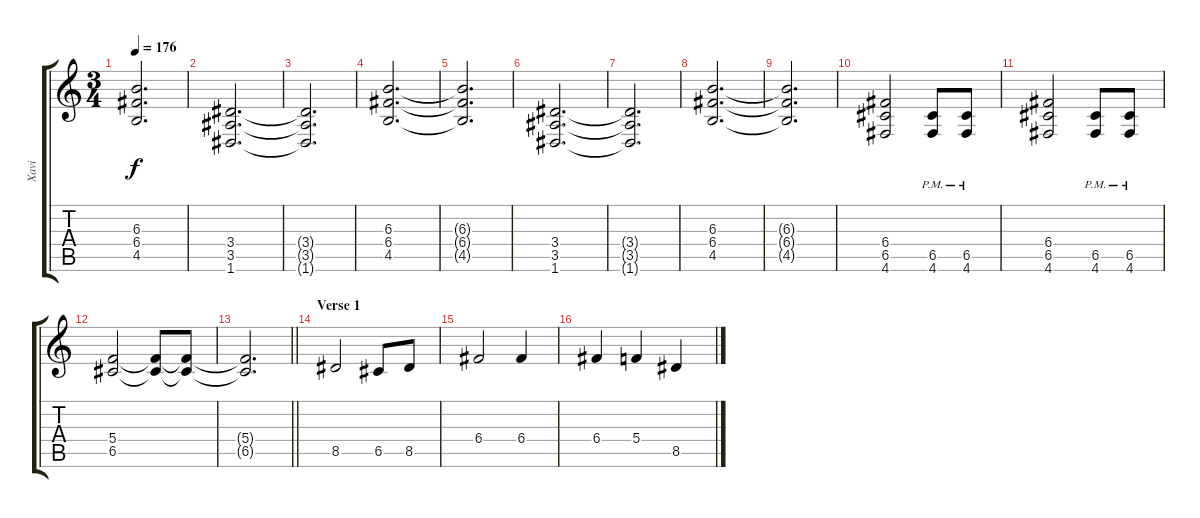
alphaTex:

\track ("Xavi" "Xavi") {instrument distortionguitar}
\staff {score tabs}
\tuning (D4 A3 F3 C3 G2 D2) {hide}
\ts (3 4)
\tempo 176
\clef g2
\ks c
(6.3{t} 6.4{t} 4.5{t}).2{d dy f} |
(3.4 3.5 1.6).2{d} |
(3.4{t} 3.5{t} 1.6{t}).2{d} |
(6.3 6.4 4.5).2{d} |
(6.3{t} 6.4{t} 4.5{t}).2{d} |
(3.4 3.5 1.6).2{d} |
(3.4{t} 3.5{t} 1.6{t}).2{d} |
(6.3 6.4 4.5).2{d} |
(6.3{t} 6.4{t} 4.5{t}).2{d} |
(6.4 6.5 4.6).2 (6.5{pm} 4.6{pm}).8 (6.5{pm} 4.6{pm}).8 |
(6.4 6.5 4.6).2 (6.5{pm} 4.6{pm}).8 (6.5{pm} 4.6{pm}).8 |
(5.4 6.5).2 (5.4{t} 6.5{t}).8 (5.4{t} 6.5{t}).8 |
\barLineRight lightlight
(5.4{t} 6.5{t}).2{d} |
\section ("" "Verse 1")
8.5.2 6.5.8 8.5.8 |
6.4.2 6.4.4 |
6.4.4 5.4.4 8.5.4
